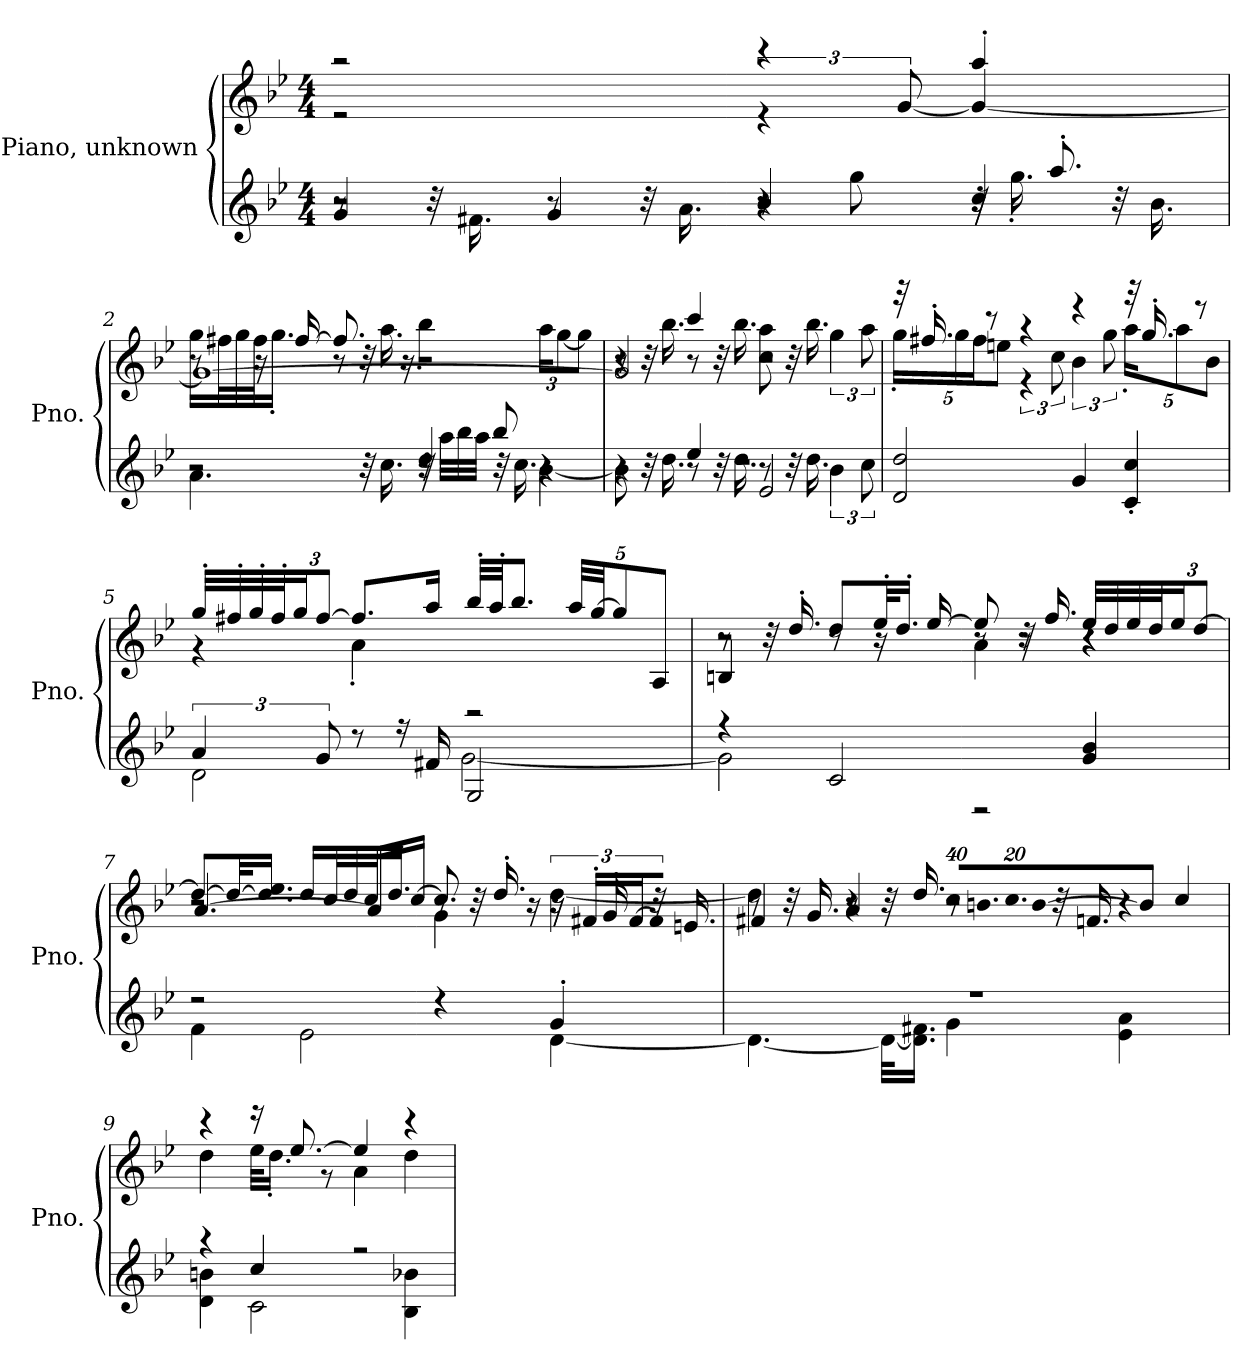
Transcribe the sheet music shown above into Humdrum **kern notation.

**kern	**kern
*part1	*part1
*staff2	*staff1
*I"Piano, unknown	*
*I'Pno.	*
*clefG2	*clefG2
*k[b-e-]	*k[b-e-]
*M4/4	*M4/4
*MM120	*MM120
=1	=1
*^	*^
*	*^	*	*
2r	8r	4g/	2r	2r
.	32r	.	.	.
.	16.f#X\	.	.	.
.	8r	4g/	.	.
.	32r	.	.	.
.	16.a\	.	.	.
4r	8r	4b-/	4r	6r
.	8gg\	.	.	.
.	.	.	.	[12g/
16r	32r	4cc/	4aa'/	4g/_
.	16.gg'\	.	.	.
8.aa'/	.	.	.	.
.	32r	.	.	.
.	16.b-\	.	.	.
=2	=2	=2	=2	=2
*	*	*	*	*^
2r	4.a\	2r	8r	16gg\LL	1g_
.	.	.	.	32ff#X\L	.
.	.	.	.	32gg\	.
.	.	.	16r	32ff#\J	.
.	.	.	.	16.gg'\JJ	.
.	.	.	[16ff#/	.	.
.	.	.	8.ff#/]	8r	.
.	32r	.	.	32r	.
.	16.cc\	.	.	16.aa\	.
.	.	.	16r	.	.
8r	32r	4dd/	2r	4bb-'\	.
.	32aa\LLL	.	.	.	.
.	32bb-\	.	.	.	.
.	32aa\JJJ	.	.	.	.
8bb-/	32r	.	.	.	.
.	16.cc\	.	.	.	.
*	*	*	*	*Xbrackettup	*
4r	[4b-\	4r	.	24aa\KL	.
.	.	.	.	[12gg\	.
.	.	.	.	8gg\J]	.
!!LO:LB:g=z	!!	!!
=3	=3	=3	=3	=3	=3
1r	8b-\]	4r	4r	8r	2g/]
.	32r	.	.	32r	.
.	16.dd\	.	.	16.bb-\	.
.	8r	4ee-/	4ccc/	8r	.
.	32r	.	.	32r	.
.	16.dd\	.	.	16.bb-\	.
.	8r	2e-/	2r	8cc\ 8aa\	2r
.	32r	.	.	32r	.
.	16.dd\	.	.	16.bb-\	.
*	*	*	*	*brackettup	*
.	6b-\	.	.	6gg\	.
.	12cc\	.	.	12aa\	.
*v	*v	*v	*	*	*
*	*	*v	*v
=4	=4	=4
*	*	*Xbrackettup
2d/ 2dd/	32r	20gg'\LL
.	16.ff#X'/	.
.	.	20gg\
.	.	20ff#\J
.	8r	.
.	.	10een\J
*	*	*brackettup
.	4r	6r
.	.	12cc\
4g/	4r	6b-\
.	.	12gg\
*	*	*Xbrackettup
4c/' 4cc/'	32r	20aa'\KL
.	16.gg'/	.
.	.	10aa\
.	8r	.
.	.	10b-\J
!!LO:LB:g=z	!!
=5	=5	=5
*^	*	*
6a/	2d\	32gg'/LLL	4r
.	.	32ff#X'/	.
.	.	32gg'/	.
.	.	32ff#'/J	.
.	.	24gg/J	.
12g/	.	[12ff#/J	.
8r	.	8.ff#/L]	4a'\
16r	.	.	.
16f#X/	.	16aa/Jk	.
2G/	[2g\	32bb-'/LLL	2r
.	.	32aa'/JJ	.
.	.	8.bb-/J	.
.	.	40aa/LLL	.
.	.	[40gg/JJ	.
.	.	10gg/]	.
.	.	10A/J	.
=6	=6	=6	=6
*	*	*	*^
4r	2g\]	8r	2r	4Bn/
.	.	32r	.	.
.	.	16.dd'/	.	.
2c/	.	8dd/L	.	8r
.	.	32ee-'/KL	.	16r
.	.	16.dd'/JJ	.	.
.	.	.	.	[16ee-/
.	2r	8r	4a\	8ee-/]
.	.	32r	.	8r
.	.	16.ff/	.	.
4g/ 4b-/	.	32ee-/LLL	4r	4r
.	.	32dd/	.	.
.	.	32ee-/	.	.
.	.	32dd/J	.	.
.	.	24ee-/J	.	.
.	.	[12dd/J	.	.
!!LO:LB:g=z	!!	!!
=7	=7	=7	=7	=7
2r	4f\	8dd/L_	2r	[4.a/
.	.	32dd/KL_	.	.
.	.	16.dd/] 16.ee-/JJ	.	.
.	2e-\	16dd/LL	.	.
.	.	32cc/L	.	.
.	.	32dd/	.	.
.	.	32cc/J	.	16a/LL]
.	.	16.dd'/JJ	.	.
.	.	.	.	[16cc/JJ
4r	.	8r	4g\	8.cc/]
.	.	32r	.	.
.	.	16.dd'/	.	.
.	.	.	.	16r
*	*	*brackettup	*	*
4g'/	[4d\	24r	[4dd\	16r
.	.	24f#X'/LL	.	.
.	.	.	.	16g'/
.	.	[24f#/J	.	.
.	.	8f#/J]	.	32r
.	.	.	.	16.en/
!!LO:LB:g=z	!!	!!
=8	=8	=8	=8	=8
1r	4.d\_	8r	4dd\]	4f#X/
.	.	32r	.	.
.	.	16.g/	.	.
.	.	8r	4r	4a/
.	32d\KLL_	32r	.	.
.	16.d\] 16.f#X\JJ	16.dd/	.	.
*	*	*Xbrackettup	*	*
!	!	!LO:N:vis=32	!	!
.	4g\	640%23cc/LLL	2r	8r
!	!	!LO:N:vis=64.	!	!
.	.	640%17bn/L	.	.
!	!	!LO:N:vis=64.	!	!
.	.	640%17cc/J	.	.
!	!	!LO:N:vis=32	!	!
.	.	[640%23b/JJ	.	.
.	.	8b/J]	.	32r
.	.	.	.	16.fn/
.	4e-\ 4a\	4cc/	.	4r
*	*	*	*v	*v
=9	=9	=9	=9
4r	4d\ 4bn\	4r	4dd\
4cc/	2c\	16r	32ee-\KLL
.	.	.	16.dd'\JJ
.	.	[8.ee-/	.
.	.	.	8r
2r	.	4ee-/]	4a\
.	4B-\ 4b-X\	4r	4dd\
*v	*v	*	*
*	*v	*v
=	=
*-	*-
